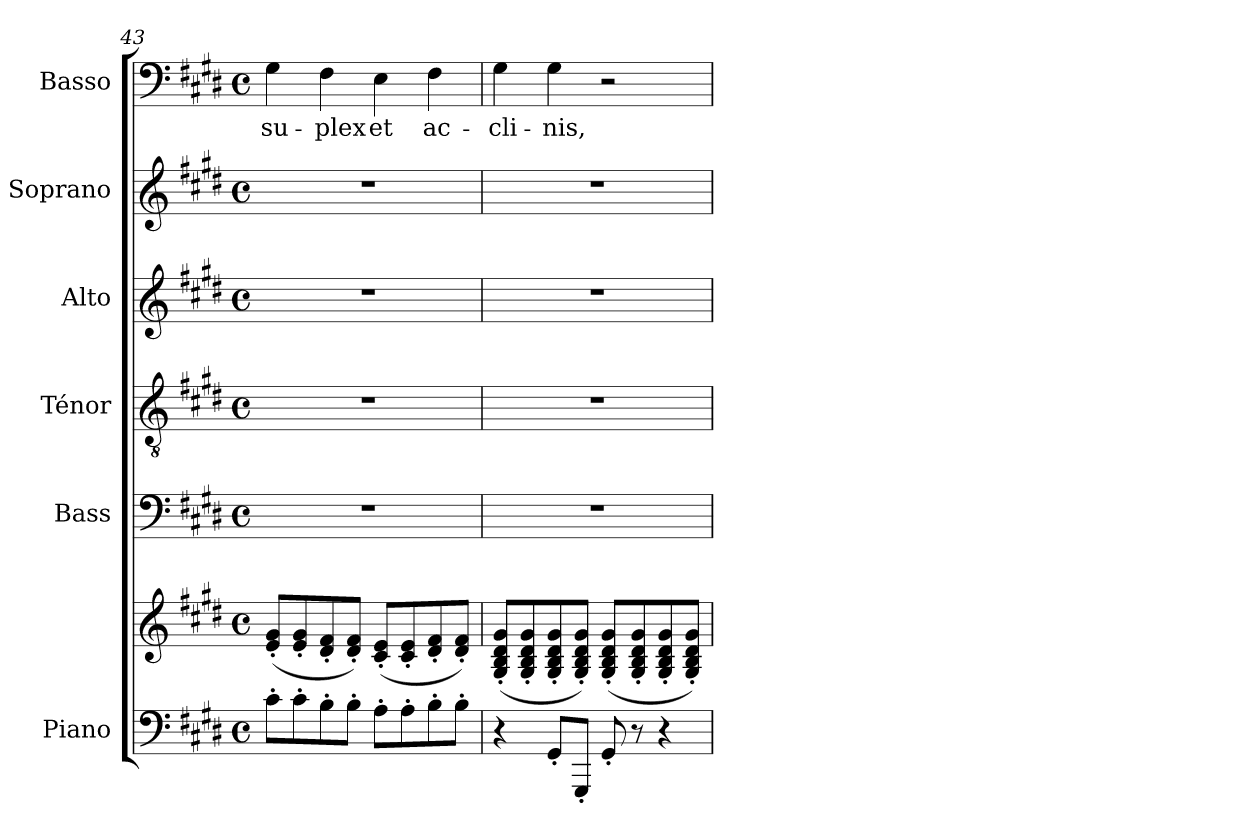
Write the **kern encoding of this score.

**kern	**kern	**kern	**kern	**kern	**kern	**kern	**text
*part6	*part6	*part5	*part4	*part3	*part2	*part1	*part1
*staff7	*staff6	*staff5	*staff4	*staff3	*staff2	*staff1	*staff1
*I"Piano	*	*I"Bass	*I"Ténor	*I"Alto	*I"Soprano	*I"Basso	*
*I'Pno.	*	*I'B.	*I'T.	*I'A.	*I'S.	*I'B	*
!!LO:PB:g=z
*clefF4	*clefG2	*clefF4	*clefGv2	*clefG2	*clefG2	*clefF4	*
*k[f#c#g#d#]	*k[f#c#g#d#]	*k[f#c#g#d#]	*k[f#c#g#d#]	*k[f#c#g#d#]	*k[f#c#g#d#]	*k[f#c#g#d#]	*
*M4/4	*M4/4	*M4/4	*M4/4	*M4/4	*M4/4	*M4/4	*
*met(c)	*met(c)	*met(c)	*met(c)	*met(c)	*met(c)	*met(c)	*
=43	=43	=43	=43	=43	=43	=43	=43
!	!	!	!	!	!	!	!LO:LY:b
8c#'\L	(<8e/' 8g#/'L	1r	1r	1r	1r	4G#\	su-
8c#'\	8e/' 8g#/'	.	.	.	.	.	.
!	!	!	!	!	!	!	!LO:LY:b
8B'\	8d#/' 8f#/'	.	.	.	.	4F#\	-plex
8B'\J	8d#/' 8f#/'J)	.	.	.	.	.	.
!	!	!	!	!	!	!	!LO:LY:b
8A'\L	(<8c#/' 8e/'L	.	.	.	.	4E\	et
8A'\	8c#/' 8e/'	.	.	.	.	.	.
!	!	!	!	!	!	!	!LO:LY:b
8B'\	8d#/' 8f#/'	.	.	.	.	4F#\	ac-
8B'\J	8d#/' 8f#/'J)	.	.	.	.	.	.
=44	=44	=44	=44	=44	=44	=44	=44
!	!	!	!	!	!	!	!LO:LY:b
4r	(<8G#/' 8B/' 8d#/' 8g#/'L	1r	1r	1r	1r	4G#\	-cli-
.	8G#/' 8B/' 8d#/' 8g#/'	.	.	.	.	.	.
!	!	!	!	!	!	!	!LO:LY:b
8GG#'/L	8G#/' 8B/' 8d#/' 8g#/'	.	.	.	.	4G#\	-nis,
8GGG#'/J	8G#/' 8B/' 8d#/' 8g#/'J)	.	.	.	.	.	.
8GG#'/	(<8G#/' 8B/' 8d#/' 8g#/'L	.	.	.	.	2r	.
8r	8G#/' 8B/' 8d#/' 8g#/'	.	.	.	.	.	.
4r	8G#/' 8B/' 8d#/' 8g#/'	.	.	.	.	.	.
.	8G#/' 8B/' 8d#/' 8g#/'J)	.	.	.	.	.	.
=	=	=	=	=	=	=	=
*-	*-	*-	*-	*-	*-	*-	*-
